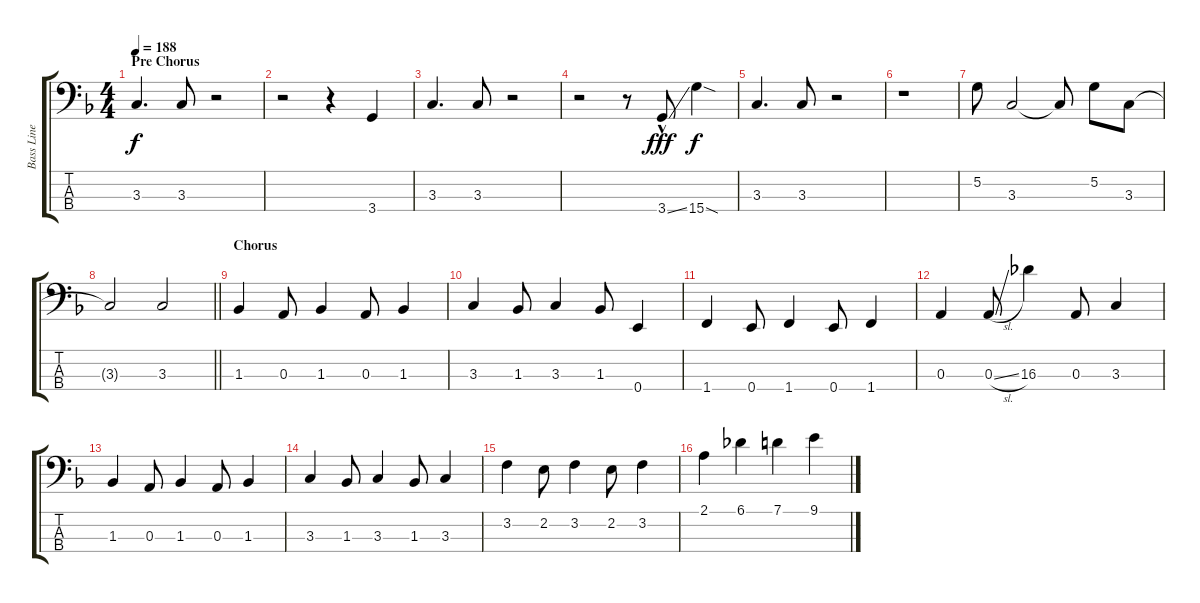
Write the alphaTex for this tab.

\track ("Bass Line" "Bass Line") {instrument electricbassfinger}
\staff {score tabs}
\tuning (G2 D2 A1 E1) {hide}
\ts (4 4)
\section ("" "Pre Chorus")
\tempo 188
\clef f4
\ks f
3.3.4{d dy f} 3.3.8 r.2 |
r.2 r.4 3.4.4 |
3.3.4{d} 3.3.8 r.2 |
r.2 r.8 3.4{ss hac}.8{dy fff} 15.4{sod}.4{dy f} |
3.3.4{d} 3.3.8 r.2 |
r.1 |
5.2.8 3.3.2 3.3{t}.8 5.2.8 3.3.8 |
\barLineRight lightlight
3.3{t}.2 3.3.2 |
\section ("" "Chorus")
1.3.4 0.3.8 1.3.4 0.3.8 1.3.4 |
3.3.4 1.3.8 3.3.4 1.3.8 0.4.4 |
1.4.4 0.4.8 1.4.4 0.4.8 1.4.4 |
0.3.4 0.3{sl}.8 16.3.4 0.3.8 3.3.4 |
1.3.4 0.3.8 1.3.4 0.3.8 1.3.4 |
3.3.4 1.3.8 3.3.4 1.3.8 3.3.4 |
3.2.4 2.2.8 3.2.4 2.2.8 3.2.4 |
2.1.4 6.1.4 7.1.4 9.1.4
